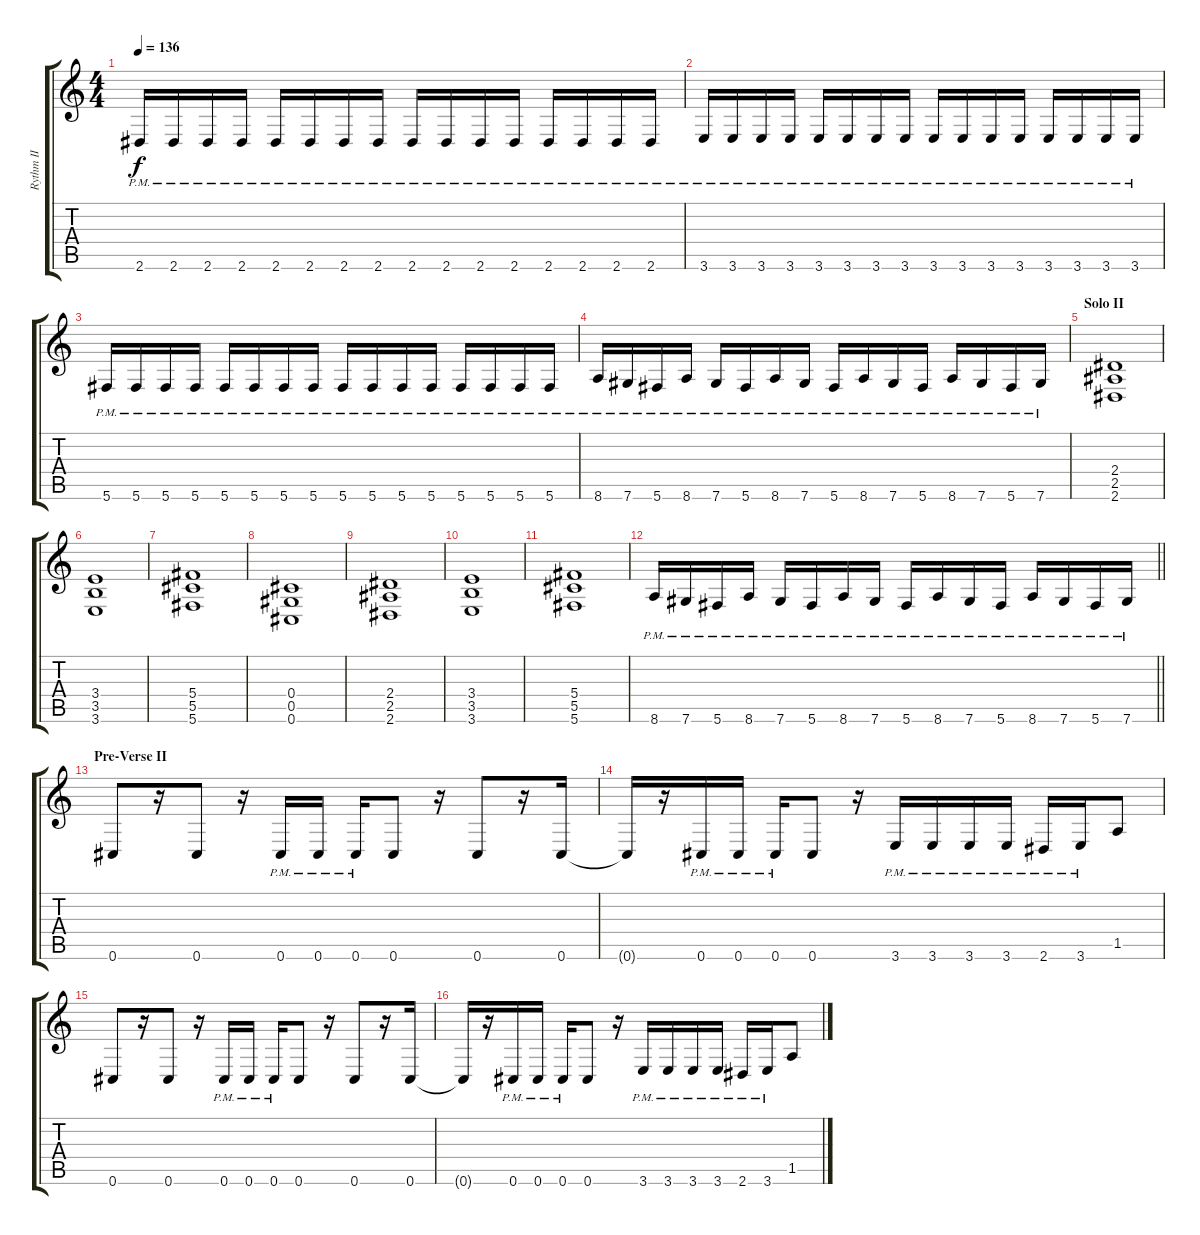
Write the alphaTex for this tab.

\track ("Rythm II" "Rythm II") {instrument overdrivenguitar}
\staff {score tabs}
\tuning (Eb4 Bb3 Gb3 Db3 Ab2 Db2) {hide}
\ts (4 4)
\tempo 136
\clef g2
\ks c
2.6{pm}.16{dy f} 2.6{pm}.16 2.6{pm}.16 2.6{pm}.16 2.6{pm}.16 2.6{pm}.16 2.6{pm}.16 2.6{pm}.16 2.6{pm}.16 2.6{pm}.16 2.6{pm}.16 2.6{pm}.16 2.6{pm}.16 2.6{pm}.16 2.6{pm}.16 2.6{pm}.16 |
3.6{pm}.16 3.6{pm}.16 3.6{pm}.16 3.6{pm}.16 3.6{pm}.16 3.6{pm}.16 3.6{pm}.16 3.6{pm}.16 3.6{pm}.16 3.6{pm}.16 3.6{pm}.16 3.6{pm}.16 3.6{pm}.16 3.6{pm}.16 3.6{pm}.16 3.6{pm}.16 |
5.6{pm}.16 5.6{pm}.16 5.6{pm}.16 5.6{pm}.16 5.6{pm}.16 5.6{pm}.16 5.6{pm}.16 5.6{pm}.16 5.6{pm}.16 5.6{pm}.16 5.6{pm}.16 5.6{pm}.16 5.6{pm}.16 5.6{pm}.16 5.6{pm}.16 5.6{pm}.16 |
8.6{pm}.16 7.6{pm}.16 5.6{pm}.16 8.6{pm}.16 7.6{pm}.16 5.6{pm}.16 8.6{pm}.16 7.6{pm}.16 5.6{pm}.16 8.6{pm}.16 7.6{pm}.16 5.6{pm}.16 8.6{pm}.16 7.6{pm}.16 5.6{pm}.16 7.6{pm}.16 |
\section ("" "Solo II")
(2.4 2.5 2.6).1 |
(3.4 3.5 3.6).1 |
(5.4 5.5 5.6).1 |
(0.4 0.5 0.6).1 |
(2.4 2.5 2.6).1 |
(3.4 3.5 3.6).1 |
(5.4 5.5 5.6).1 |
\barLineRight lightlight
8.6{pm}.16 7.6{pm}.16 5.6{pm}.16 8.6{pm}.16 7.6{pm}.16 5.6{pm}.16 8.6{pm}.16 7.6{pm}.16 5.6{pm}.16 8.6{pm}.16 7.6{pm}.16 5.6{pm}.16 8.6{pm}.16 7.6{pm}.16 5.6{pm}.16 7.6{pm}.16 |
\section ("" "Pre-Verse II")
0.6.8 r.16 0.6.8 r.16 0.6{pm}.16 0.6{pm}.16 0.6{pm}.16 0.6.8 r.16 0.6.8 r.16 0.6.16 |
0.6{t}.16 r.16 0.6{pm}.16 0.6{pm}.16 0.6{pm}.16 0.6.8 r.16 3.6{pm}.16 3.6{pm}.16 3.6{pm}.16 3.6{pm}.16 2.6{pm}.16 3.6{pm}.16 1.5.8 |
0.6.8 r.16 0.6.8 r.16 0.6{pm}.16 0.6{pm}.16 0.6{pm}.16 0.6.8 r.16 0.6.8 r.16 0.6.16 |
0.6{t}.16 r.16 0.6{pm}.16 0.6{pm}.16 0.6{pm}.16 0.6.8 r.16 3.6{pm}.16 3.6{pm}.16 3.6{pm}.16 3.6{pm}.16 2.6{pm}.16 3.6{pm}.16 1.5.8
